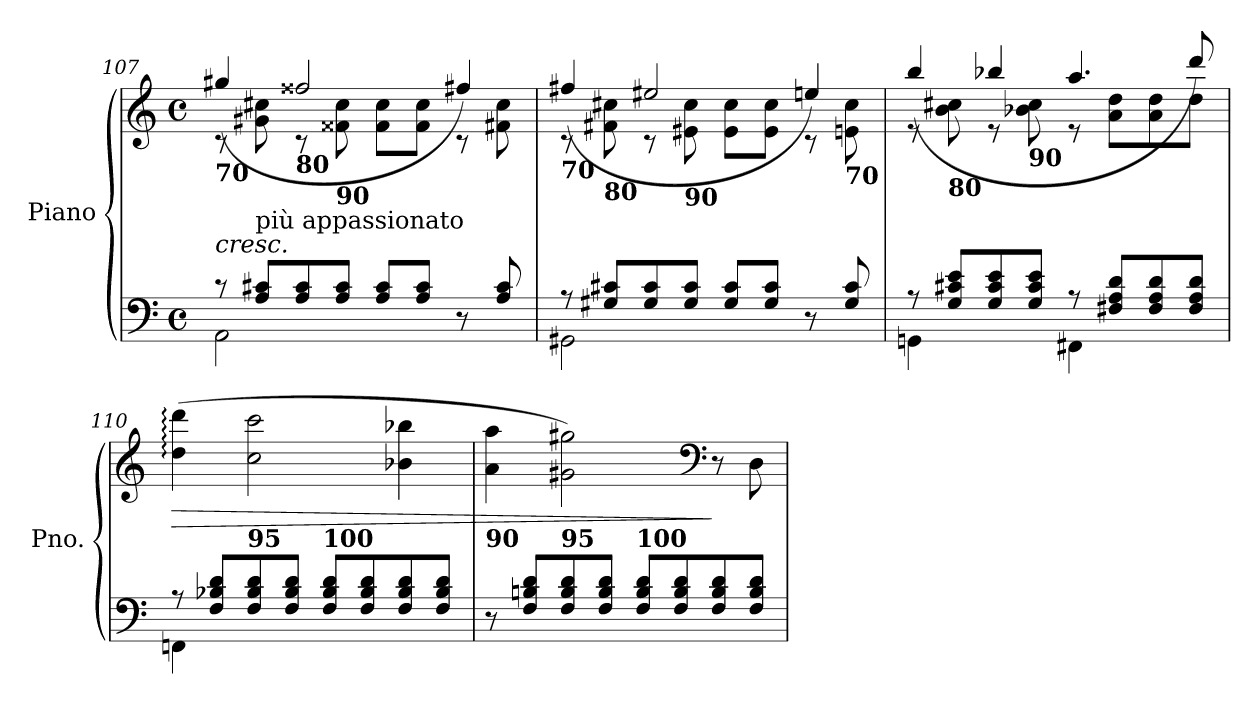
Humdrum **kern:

**kern	**kern	**dynam
*part1	*part1	*part1
*staff2	*staff1	*staff1/2
*I"Piano	*	*
*I'Pno.	*	*
*clefF4	*clefG2	*
*k[]	*k[]	*
*M4/4	*M4/4	*
*met(c)	*met(c)	*
=107	=107	=107
*^	*^	*
!	!	!LO:TX:b:B:t=70	!	!
!LO:TX:a:i:t=cresc.	!	!	!	!
!	!	!	!	!LO:DY:b
8r	2AA\	8rc	(>4gg#X/	other-dynamics
!LO:TX:a:t=più appassionato	!	!	!	!
8A/ 8c#X/L	.	8g#X\ 8cc#X\	.	.
!	!	!LO:TX:b:B:t=80	!	!
8A/ 8c#/	.	8rc	2ff##X/	.
!	!	!LO:TX:b:B:t=90	!	!
8A/ 8c#/J	.	8f##X\ 8cc#\	.	.
8A/ 8c#/L	2ryy	8f##\ 8cc#\L	.	.
8A/ 8c#/J	.	8f##\ 8cc#\J	.	.
8r	.	8rc	4ff#X/)	.
8A/ 8c#/	.	8f#X\ 8cc#\	.	.
=108	=108	=108	=108	=108
!	!	!LO:TX:b:B:t=70	!	!
8r	2GG#X\	8rc	(>4ff#X/	.
!	!	!LO:TX:b:B:t=80	!	!
8G#X/ 8c#X/L	.	8f#X\ 8cc#X\	.	.
8G#/ 8c#/	.	8rc	2ee#X/	.
!	!	!LO:TX:b:B:t=90	!	!
8G#/ 8c#/J	.	8e#X\ 8cc#\	.	.
8G#/ 8c#/L	2ryy	8e#\ 8cc#\L	.	.
8G#/ 8c#/J	.	8e#\ 8cc#\J	.	.
8r	.	8rc	4een/)	.
!	!	!LO:TX:b:B:t=70	!	!
8G#/ 8c#/	.	8en\ 8cc#\	.	.
=109	=109	=109	=109	=109
8r	4GGn\	8re	(>4bb/	.
!	!	!LO:TX:b:B:t=80	!	!
8G/ 8c#X/ 8e/L	.	8b\ 8cc#X\	.	.
8G/ 8c#/ 8e/	4ryy	8re	4bb-X/	.
!	!	!LO:TX:b:B:t=90	!	!
8G/ 8c#/ 8e/J	.	8b-X\ 8cc#\	.	.
8r	4FF#X\	8re	4.aa/	.
8F#X/ 8A/ 8d/L	.	8a\ 8dd\L	.	.
8F#/ 8A/ 8d/	4ryy	8a\ 8dd\	.	.
8F#/ 8A/ 8d/J	.	8dd\J	8ddd/)	.
!!LO:LB:g=z	!!
=110	=110	=110	=110	=110
!	!	!	!	!LO:HP:b
!	!	!	!	!LO:DY:n=1:b=2
!	!	!	!	!LO:DY:n=2:b
8r	4FFn\	(>4dd\: 4ddd\:	2ryy	> pp f
8F/ 8B-X/ 8d/L	.	.	.	.
!	!	!LO:TX:b:B:t=95	!	!
8F/ 8B-/ 8d/	4ryy	2cc\ 2ccc\	.	.
8F/ 8B-/ 8d/J	.	.	.	.
!	!	!	!LO:TX:b:B:t=100	!
8F/ 8B-/ 8d/L	2ryy	.	2ryy	.
8F/ 8B-/ 8d/	.	.	.	.
8F/ 8B-/ 8d/	.	4b-X\ 4bb-X\	.	.
8F/ 8B-/ 8d/J	.	.	.	.
*v	*v	*	*	*
=111	=111	=111	=111
!	!LO:TX:b:B:t=90	!	!
8r	4a\ 4aa\	2ryy	.
8F/ 8Bn/ 8d/L	.	.	.
!	!LO:TX:b:B:t=95	!	!
8F/ 8B/ 8d/	2g#X\ 2gg#X\)	.	.
8F/ 8B/ 8d/J	.	.	.
!	!	!LO:TX:b:B:t=100	!
8F/ 8B/ 8d/L	.	2ryy	.
8F/ 8B/ 8d/	.	.	.
*	*clefF4	*	*
8F/ 8B/ 8d/	8r	.	]
8F/ 8B/ 8d/J	8D\	.	.
*	*v	*v	*
=	=	=
*-	*-	*-
